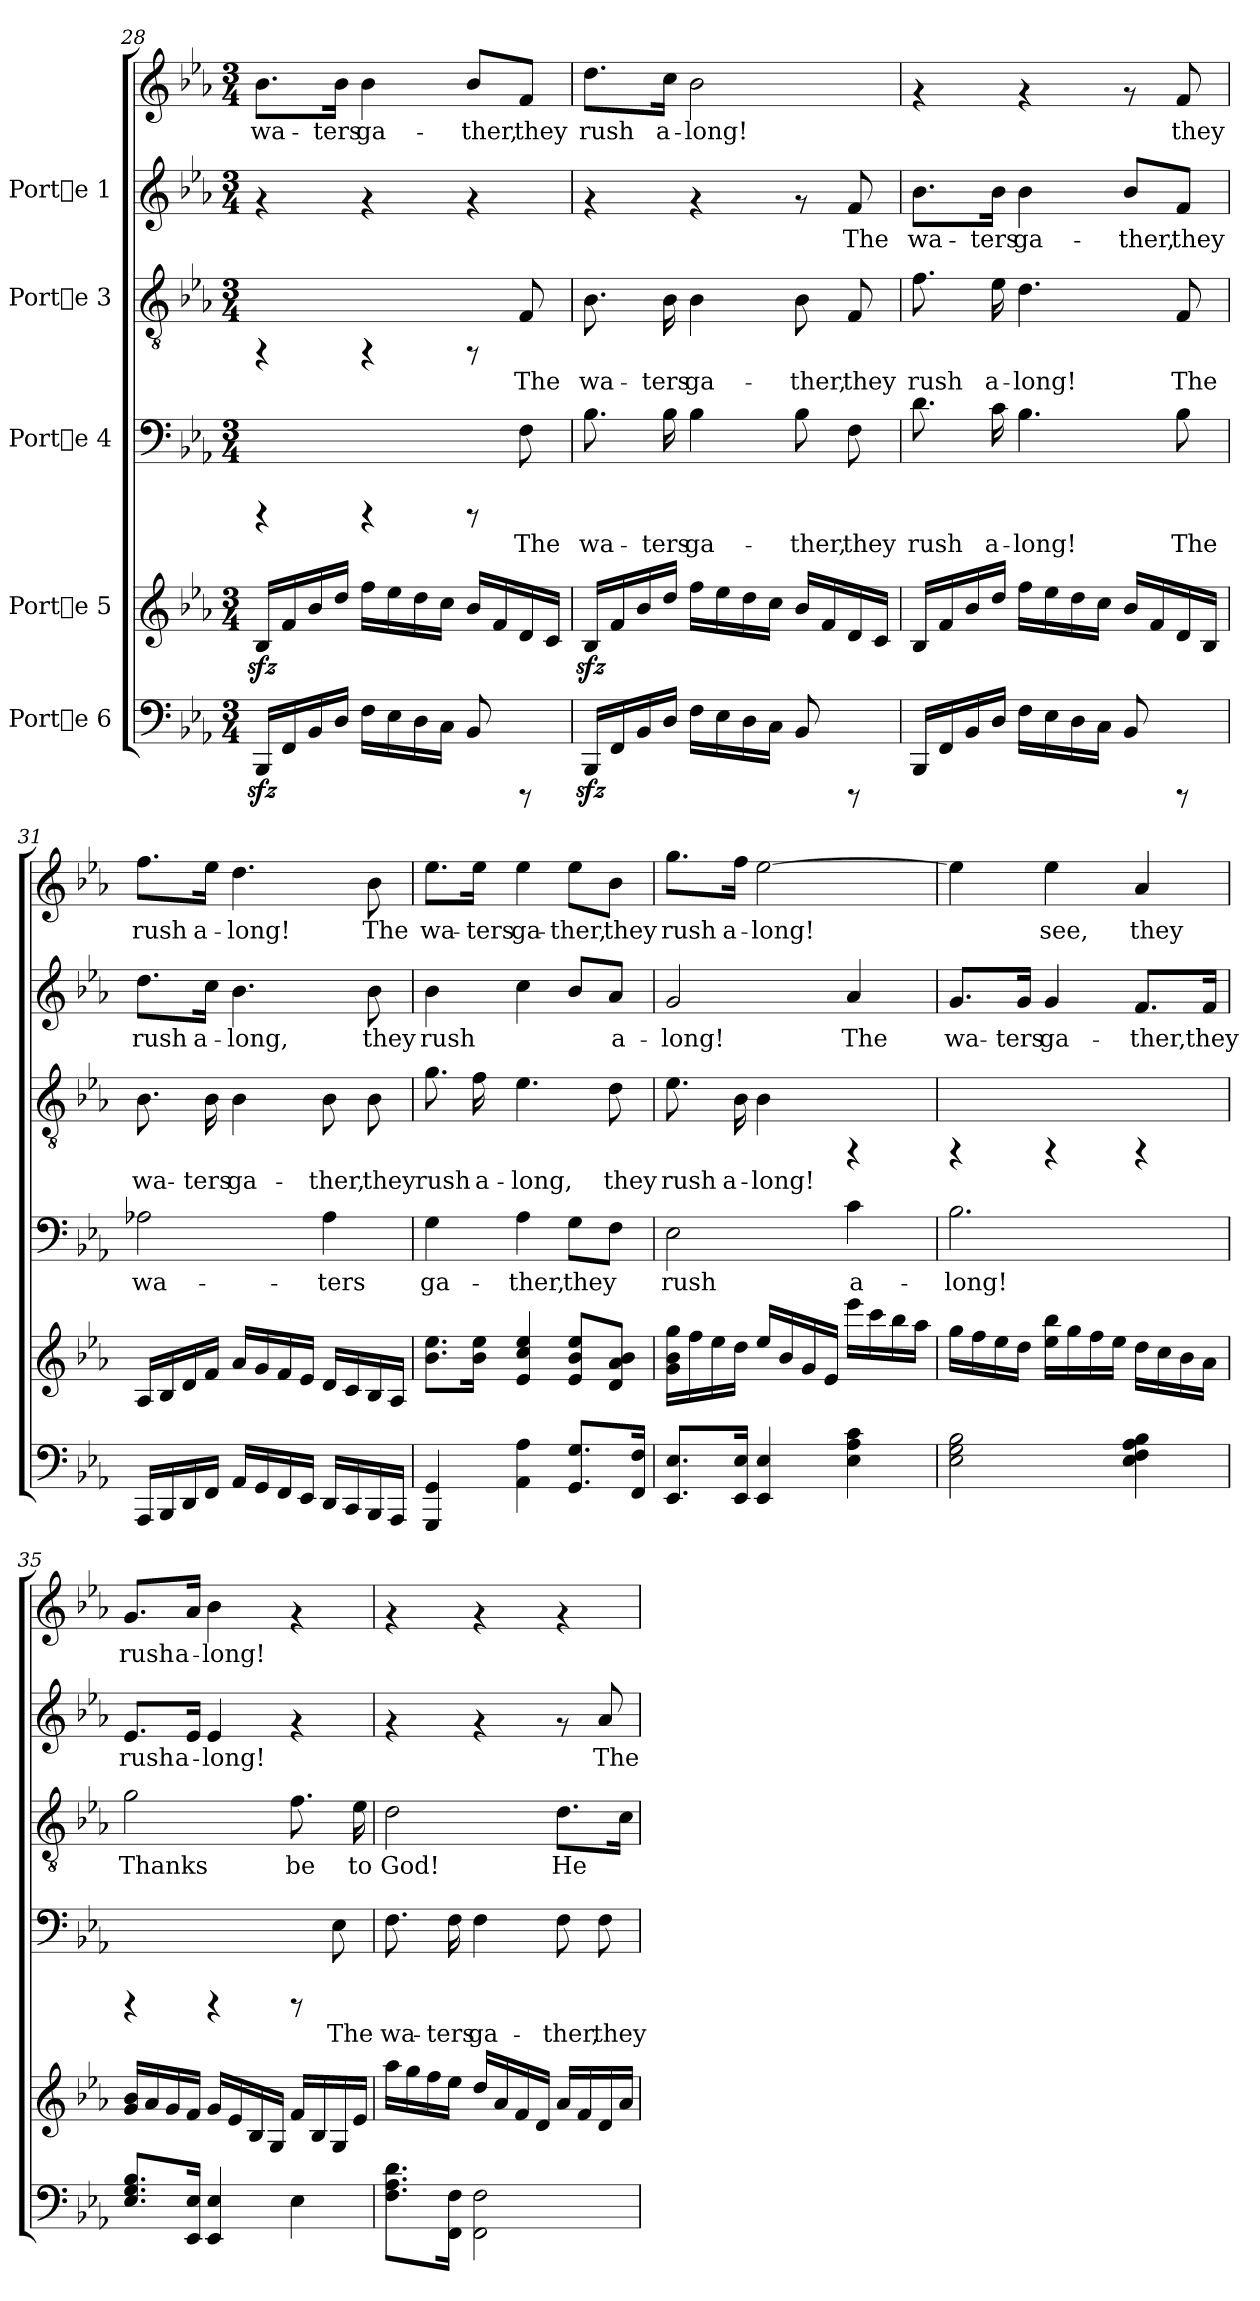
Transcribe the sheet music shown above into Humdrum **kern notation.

**kern	**kern	**kern	**text	**kern	**text	**kern	**text	**kern	**text
*part5	*part4	*part3	*part3	*part2	*part2	*part1	*part1	*part1	*part1
*staff6	*staff5	*staff4	*staff4	*staff3	*staff3	*staff2	*staff2	*staff1	*staff1
*I"Porte 6	*I"Porte 5	*I"Porte 4	*	*I"Porte 3	*	*I"Porte 1	*	*	*
!!LO:LB:g=z
*clefF4	*clefG2	*clefF4	*	*clefGv2	*	*clefG2	*	*clefG2	*
*k[b-e-a-]	*k[b-e-a-]	*k[b-e-a-]	*	*k[b-e-a-]	*	*k[b-e-a-]	*	*k[b-e-a-]	*
*E-:	*E-:	*E-:	*	*E-:	*	*E-:	*	*E-:	*
*M3/4	*M3/4	*M3/4	*	*M3/4	*	*M3/4	*	*M3/4	*
=28	=28	=28	=28	=28	=28	=28	=28	=28	=28
!	!	!	!	!	!	!	!	!	!LO:LY:b
16BBB-zz>/L	16B-zz</L	4rCCC	.	4rFF	.	4rf	.	8.b-\L	wa-
16FF/	16f/	.	.	.	.	.	.	.	.
16BB-/	16b-/	.	.	.	.	.	.	.	.
!	!	!	!	!	!	!	!	!	!LO:LY:b
16D/J	16dd/J	.	.	.	.	.	.	16b-\Jk	-ters
!	!	!	!	!	!	!	!	!	!LO:LY:b
16F\L	16ff\L	4rCCC	.	4rFF	.	4rf	.	4b-\	ga-
16E-\	16ee-\	.	.	.	.	.	.	.	.
16D\	16dd\	.	.	.	.	.	.	.	.
16C\J	16cc\J	.	.	.	.	.	.	.	.
!	!	!	!	!	!	!	!	!	!LO:LY:b
8BB-/	16b-/L	8rCCC	.	8rFF	.	4rf	.	8b-/L	-ther,
.	16f/	.	.	.	.	.	.	.	.
!	!	!	!LO:LY:b	!	!LO:LY:b	!	!	!	!LO:LY:b
8rCCC	16d/	8F\	The	8F/	The	.	.	8f/J	they
.	16c/J	.	.	.	.	.	.	.	.
=29	=29	=29	=29	=29	=29	=29	=29	=29	=29
!	!	!	!LO:LY:b	!	!LO:LY:b	!	!	!	!LO:LY:b
16BBB-zz>/L	16B-zz</L	8.B-\	wa-	8.B-\	wa-	4rf	.	8.dd\L	rush
16FF/	16f/	.	.	.	.	.	.	.	.
16BB-/	16b-/	.	.	.	.	.	.	.	.
!	!	!	!LO:LY:b	!	!LO:LY:b	!	!	!	!LO:LY:b
16D/J	16dd/J	16B-\	-ters	16B-\	-ters	.	.	16cc\Jk	a-
!	!	!	!LO:LY:b	!	!LO:LY:b	!	!	!	!LO:LY:b
16F\L	16ff\L	4B-\	ga-	4B-\	ga-	4rf	.	2b-\	-long!
16E-\	16ee-\	.	.	.	.	.	.	.	.
16D\	16dd\	.	.	.	.	.	.	.	.
16C\J	16cc\J	.	.	.	.	.	.	.	.
!	!	!	!LO:LY:b	!	!LO:LY:b	!	!	!	!
8BB-/	16b-/L	8B-\	-ther,	8B-\	-ther,	8rf	.	.	.
.	16f/	.	.	.	.	.	.	.	.
!	!	!	!LO:LY:b	!	!LO:LY:b	!	!LO:LY:b	!	!
8rCCC	16d/	8F\	they	8F/	they	8f/	The	.	.
.	16c/J	.	.	.	.	.	.	.	.
=30	=30	=30	=30	=30	=30	=30	=30	=30	=30
!	!	!	!LO:LY:b	!	!LO:LY:b	!	!LO:LY:b	!	!
16BBB-/L	16B-/L	8.d\	rush	8.f\	rush	8.b-\L	wa-	4rf	.
16FF/	16f/	.	.	.	.	.	.	.	.
16BB-/	16b-/	.	.	.	.	.	.	.	.
!	!	!	!LO:LY:b	!	!LO:LY:b	!	!LO:LY:b	!	!
16D/J	16dd/J	16c\	a-	16e-\	a-	16b-\Jk	-ters	.	.
!	!	!	!LO:LY:b	!	!LO:LY:b	!	!LO:LY:b	!	!
16F\L	16ff\L	4.B-\	-long!	4.d\	-long!	4b-\	ga-	4rf	.
16E-\	16ee-\	.	.	.	.	.	.	.	.
16D\	16dd\	.	.	.	.	.	.	.	.
16C\J	16cc\J	.	.	.	.	.	.	.	.
!	!	!	!	!	!	!	!LO:LY:b	!	!
8BB-/	16b-/L	.	.	.	.	8b-/L	-ther,	8rf	.
.	16f/	.	.	.	.	.	.	.	.
!	!	!	!LO:LY:b	!	!LO:LY:b	!	!LO:LY:b	!	!LO:LY:b
8rCCC	16d/	8B-\	The	8F/	The	8f/J	they	8f/	they
.	16B-/J	.	.	.	.	.	.	.	.
=31	=31	=31	=31	=31	=31	=31	=31	=31	=31
!	!	!	!LO:LY:b	!	!LO:LY:b	!	!LO:LY:b	!	!LO:LY:b
16AAA-/L	16A-/L	2A-X\	wa-	8.B-\	wa-	8.dd\L	rush	8.ff\L	rush
16BBB-/	16B-/	.	.	.	.	.	.	.	.
16DD/	16d/	.	.	.	.	.	.	.	.
!	!	!	!	!	!LO:LY:b	!	!LO:LY:b	!	!LO:LY:b
16FF/J	16f/J	.	.	16B-\	-ters	16cc\Jk	a-	16ee-\Jk	a-
!	!	!	!	!	!LO:LY:b	!	!LO:LY:b	!	!LO:LY:b
16AA-/L	16a-/L	.	.	4B-\	ga-	4.b-\	-long,	4.dd\	-long!
16GG/	16g/	.	.	.	.	.	.	.	.
16FF/	16f/	.	.	.	.	.	.	.	.
16EE-/J	16e-/J	.	.	.	.	.	.	.	.
!	!	!	!LO:LY:b	!	!LO:LY:b	!	!	!	!
16DD/L	16d/L	4A-\	-ters	8B-\	-ther,	.	.	.	.
16CC/	16c/	.	.	.	.	.	.	.	.
!	!	!	!	!	!LO:LY:b	!	!LO:LY:b	!	!LO:LY:b
16BBB-/	16B-/	.	.	8B-\	they	8b-\	they	8b-\	The
16AAA-/J	16A-/J	.	.	.	.	.	.	.	.
!!LO:PB:g=z
=32	=32	=32	=32	=32	=32	=32	=32	=32	=32
!	!	!	!LO:LY:b	!	!LO:LY:b	!	!LO:LY:b	!	!LO:LY:b
4GG/ 4GGG/	8.ee-\ 8.b-\L	4G\	ga-	8.g\	rush	4b-\	rush	8.ee-\L	wa-
!	!	!	!	!	!LO:LY:b	!	!	!	!LO:LY:b
.	16ee-\ 16b-\J	.	.	16f\	a-	.	.	16ee-\Jk	-ters
!	!	!	!LO:LY:b	!	!LO:LY:b	!	!LO:LY:b	!	!LO:LY:b
4A-\ 4AA-\	4ee-/ 4cc/ 4e-/	4A-\	-ther,	4.e-\	-long,	4cc\	.	4ee-\	ga-
!	!	!	!LO:LY:b	!	!	!	!LO:LY:b	!	!LO:LY:b
8.G/ 8.GG/L	8ee-/ 8b-/ 8e-/L	8G\L	they	.	.	8b-/L	.	8ee-\L	-ther,
!	!	!	!LO:LY:b	!	!LO:LY:b	!	!LO:LY:b	!	!LO:LY:b
.	8b-/ 8a-/ 8d/J	8F\J	.	8d\	they	8a-/J	a-	8b-\J	they
16F/ 16FF/J	.	.	.	.	.	.	.	.	.
=33	=33	=33	=33	=33	=33	=33	=33	=33	=33
!	!	!	!LO:LY:b	!	!LO:LY:b	!	!LO:LY:b	!	!LO:LY:b
8.E-/ 8.EE-/L	16gg\ 16b-\ 16g\L	2E-\	rush	8.e-\	rush	2g/	long!	8.gg\L	-rush
.	16ff\	.	.	.	.	.	.	.	.
.	16ee-\	.	.	.	.	.	.	.	.
!	!	!	!	!	!LO:LY:b	!	!	!	!LO:LY:b
16E-/ 16EE-/J	16dd\J	.	.	16B-\	a-	.	.	16ff\Jk	a-
!	!	!	!	!	!LO:LY:b	!	!	!	!LO:LY:b
4E-/ 4EE-/	16ee-/L	.	.	4B-\	-long!	.	.	[>2ee-\	-long!
.	16b-/	.	.	.	.	.	.	.	.
.	16g/	.	.	.	.	.	.	.	.
.	16e-/J	.	.	.	.	.	.	.	.
!	!	!	!LO:LY:b	!	!	!	!LO:LY:b	!	!
4c\ 4A-\ 4E-\	16eee-\L	4c\	a-	4rFF	.	4a-/	The	.	.
.	16ccc\	.	.	.	.	.	.	.	.
.	16bb-\	.	.	.	.	.	.	.	.
.	16aa-\J	.	.	.	.	.	.	.	.
=34	=34	=34	=34	=34	=34	=34	=34	=34	=34
!	!	!	!LO:LY:b	!	!	!	!LO:LY:b	!	!LO:LY:b
2B-\ 2G\ 2E-\	16gg\L	2.B-\	-long!	4rFF	.	8.g/L	wa-	4ee-\]	.
.	16ff\	.	.	.	.	.	.	.	.
.	16ee-\	.	.	.	.	.	.	.	.
!	!	!	!	!	!	!	!LO:LY:b	!	!
.	16dd\J	.	.	.	.	16g/Jk	-ters	.	.
!	!	!	!	!	!	!	!LO:LY:b	!	!LO:LY:b
.	16bb-\ 16ee-\L	.	.	4rFF	.	4g/	ga-	4ee-\	see,
.	16gg\	.	.	.	.	.	.	.	.
.	16ff\	.	.	.	.	.	.	.	.
.	16ee-\J	.	.	.	.	.	.	.	.
!	!	!	!	!	!	!	!LO:LY:b	!	!LO:LY:b
4B-\ 4A-\ 4F\ 4E-\	16dd\L	.	.	4rFF	.	8.f/L	-ther,	4a-/	they
.	16cc\	.	.	.	.	.	.	.	.
.	16b-\	.	.	.	.	.	.	.	.
!	!	!	!	!	!	!	!LO:LY:b	!	!
.	16a-\J	.	.	.	.	16f/Jk	they	.	.
=35	=35	=35	=35	=35	=35	=35	=35	=35	=35
!	!	!	!	!	!LO:LY:b	!	!LO:LY:b	!	!LO:LY:b
8.B-/ 8.G/ 8.E-/L	16b-/ 16g/L	4rCCC	.	2g\	Thanks	8.e-/L	rush	8.g/L	rush
.	16a-/	.	.	.	.	.	.	.	.
.	16g/	.	.	.	.	.	.	.	.
!	!	!	!	!	!	!	!LO:LY:b	!	!LO:LY:b
16E-/ 16EE-/J	16f/J	.	.	.	.	16e-/Jk	a-	16a-/Jk	a-
!	!	!	!	!	!	!	!LO:LY:b	!	!LO:LY:b
4E-/ 4EE-/	16g/L	4rCCC	.	.	.	4e-/	-long!	4b-\	-long!
.	16e-/	.	.	.	.	.	.	.	.
.	16B-/	.	.	.	.	.	.	.	.
.	16G/J	.	.	.	.	.	.	.	.
!	!	!	!	!	!LO:LY:b	!	!	!	!
4E-\	16f/L	8rCCC	.	8.f\	be	4rf	.	4rf	.
.	16B-/	.	.	.	.	.	.	.	.
!	!	!	!LO:LY:b	!	!	!	!	!	!
.	16G/	8E-\	The	.	.	.	.	.	.
!	!	!	!	!	!LO:LY:b	!	!	!	!
.	16e-/J	.	.	16e-\	to	.	.	.	.
!!LO:LB:g=z
=36	=36	=36	=36	=36	=36	=36	=36	=36	=36
!	!	!	!LO:LY:b	!	!LO:LY:b	!	!	!	!
8.d\ 8.A-\ 8.F\L	16aa-\L	8.F\	wa-	2d\	God!	4rf	.	4rf	.
.	16gg\	.	.	.	.	.	.	.	.
.	16ff\	.	.	.	.	.	.	.	.
!	!	!	!LO:LY:b	!	!	!	!	!	!
16F\ 16FF\J	16ee-\J	16F\	-ters	.	.	.	.	.	.
!	!	!	!LO:LY:b	!	!	!	!	!	!
2F\ 2FF\	16dd/L	4F\	ga-	.	.	4rf	.	4rf	.
.	16a-/	.	.	.	.	.	.	.	.
.	16f/	.	.	.	.	.	.	.	.
.	16d/J	.	.	.	.	.	.	.	.
!	!	!	!LO:LY:b	!	!LO:LY:b	!	!	!	!
.	16a-/L	8F\	-ther,	8.d\L	He	8rf	.	4rf	.
.	16f/	.	.	.	.	.	.	.	.
!	!	!	!LO:LY:b	!	!	!	!LO:LY:b	!	!
.	16d/	8F\	they	.	.	8a-/	The	.	.
!	!	!	!	!	!LO:LY:b	!	!	!	!
.	16a-/J	.	.	16c\J	.	.	.	.	.
=	=	=	=	=	=	=	=	=	=
*-	*-	*-	*-	*-	*-	*-	*-	*-	*-
